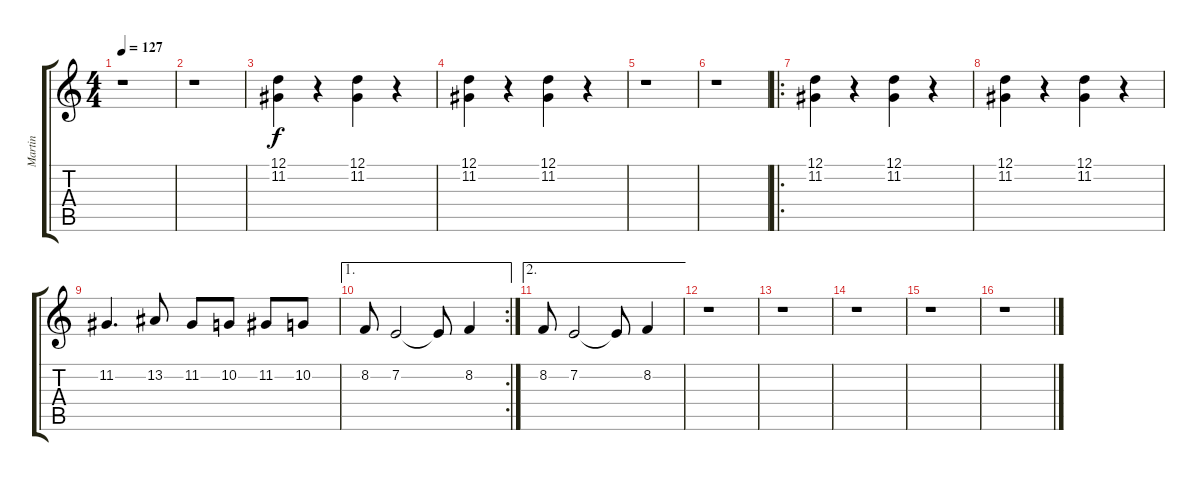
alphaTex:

\track ("Martin" "Martin") {instrument choiraahs}
\staff {score tabs}
\tuning (D4 A3 F3 C3 G2 D2) {hide}
\ts (4 4)
\tempo 127
\clef g2
\ks c
r.1{dy f} |
r.1 |
(12.1 11.2).4 r.4 (12.1 11.2).4 r.4 |
(12.1 11.2).4 r.4 (12.1 11.2).4 r.4 |
r.1 |
r.1 |
\ro
(12.1 11.2).4 r.4 (12.1 11.2).4 r.4 |
(12.1 11.2).4 r.4 (12.1 11.2).4 r.4 |
11.2.4{d} 13.2.8 11.2.8 10.2.8 11.2.8 10.2.8 |
\ae 1
\rc 2
8.2.8 7.2.2 7.2{t}.8 8.2.4 |
\ae 2
8.2.8 7.2.2 7.2{t}.8 8.2.4 |
r.1 |
r.1 |
r.1 |
r.1 |
r.1
